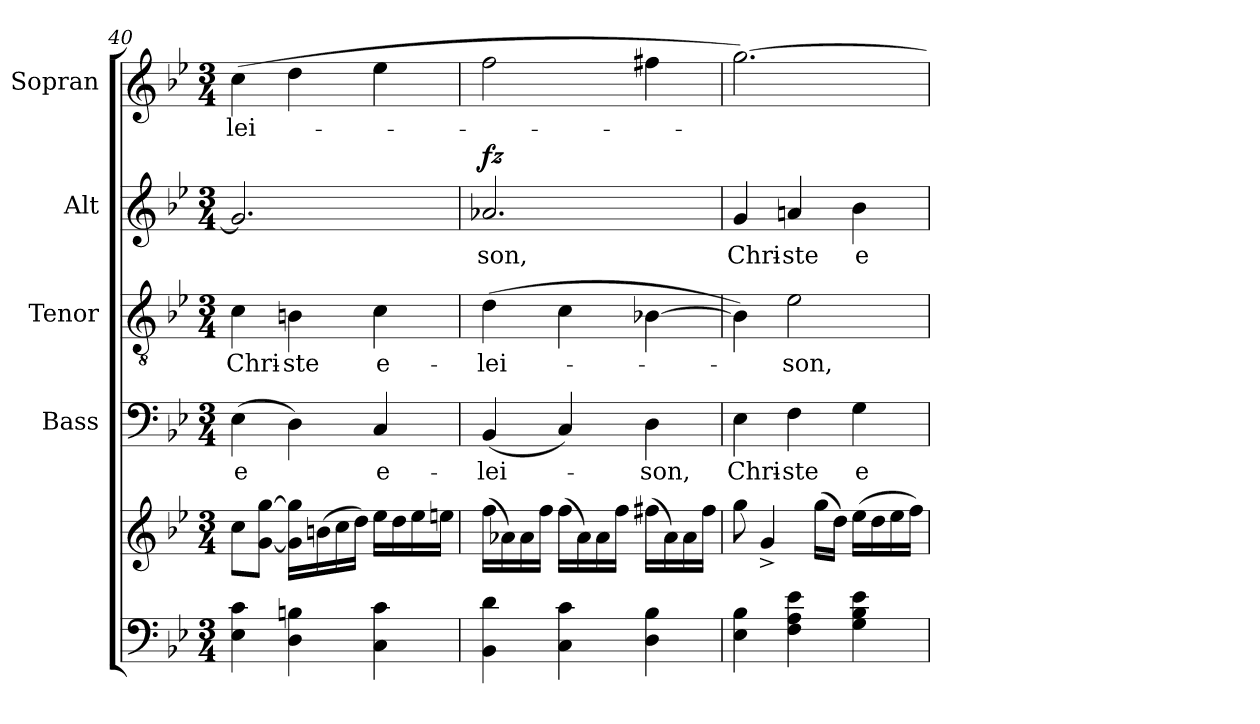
**kern	**kern	**kern	**text	**kern	**text	**kern	**text	**dynam	**kern	**text
*part5	*part5	*part4	*part4	*part3	*part3	*part2	*part2	*part2	*part1	*part1
*staff6	*staff5	*staff4	*staff4	*staff3	*staff3	*staff2	*staff2	*staff2	*staff1	*staff1
*	*	*I"Bass	*	*I"Tenor	*	*I"Alt	*	*	*I"Sopran	*
*	*	*I'B.	*	*I'T.	*	*I'A.	*	*	*I'S.	*
*clefF4	*clefG2	*clefF4	*	*clefGv2	*	*clefG2	*	*	*clefG2	*
*k[b-e-]	*k[b-e-]	*k[b-e-]	*	*k[b-e-]	*	*k[b-e-]	*	*	*k[b-e-]	*
*B-:	*B-:	*B-:	*	*B-:	*	*B-:	*	*	*B-:	*
*M3/4	*M3/4	*M3/4	*	*M3/4	*	*M3/4	*	*	*M3/4	*
=40	=40	=40	=40	=40	=40	=40	=40	=40	=40	=40
!	!	!	!LO:LY:b	!	!LO:LY:b	!	!	!	!	!LO:LY:b
4E-\ 4c\	8cc\L	(>4E-\	-e	4c\	Chri-	2.g/]	.	.	(>4cc\	-lei-
.	[8g\ [8gg\J	.	.	.	.	.	.	.	.	.
!	!	!	!	!	!LO:LY:b	!	!	!	!	!
4D\ 4Bn\	16g\] 16gg\]LL	4D\)	.	4Bn\	-ste	.	.	.	4dd\	.
.	(>16bn\	.	.	.	.	.	.	.	.	.
.	16cc\	.	.	.	.	.	.	.	.	.
.	16dd\JJ)	.	.	.	.	.	.	.	.	.
!	!	!	!LO:LY:b	!	!LO:LY:b	!	!	!	!	!
4C\ 4c\	16ee-\LL	4C/	e-	4c\	e-	.	.	.	4ee-\	.
.	16dd\	.	.	.	.	.	.	.	.	.
.	16ee-\	.	.	.	.	.	.	.	.	.
.	16een\JJ	.	.	.	.	.	.	.	.	.
=41	=41	=41	=41	=41	=41	=41	=41	=41	=41	=41
!	!	!	!LO:LY:b	!	!LO:LY:b	!	!LO:LY:b	!LO:DY:a	!	!
4BB-\ 4d\	(>16ff\LL	(<4BB-/	-lei-	(>4d\	-lei-	2.a-X/	-son,	fz	2ff\	.
.	16a-X\)	.	.	.	.	.	.	.	.	.
.	16a-\	.	.	.	.	.	.	.	.	.
.	16ff\JJ	.	.	.	.	.	.	.	.	.
4C\ 4c\	(>16ff\LL	4C/)	.	4c\	.	.	.	.	.	.
.	16a-\)	.	.	.	.	.	.	.	.	.
.	16a-\	.	.	.	.	.	.	.	.	.
.	16ff\JJ	.	.	.	.	.	.	.	.	.
!	!	!	!LO:LY:b	!	!	!	!	!	!	!
4D\ 4B-\	(>16ff#X\LL	4D\	-son,	[4B-X\	.	.	.	.	4ff#X\	.
.	16a-\)	.	.	.	.	.	.	.	.	.
.	16a-\	.	.	.	.	.	.	.	.	.
.	16ff#\JJ	.	.	.	.	.	.	.	.	.
=42	=42	=42	=42	=42	=42	=42	=42	=42	=42	=42
!	!	!	!LO:LY:b	!	!	!	!LO:LY:b	!	!	!
4E-\ 4B-\	8gg\	4E-\	Chri-	4B-\])	.	4g/	Chri-	.	[2.gg\)	.
.	4g^</	.	.	.	.	.	.	.	.	.
!	!	!	!LO:LY:b	!	!LO:LY:b	!	!LO:LY:b	!	!	!
4F\ 4A\ 4e-\	.	4F\	-ste	2e-\	-son,	4an/	-ste	.	.	.
.	(>16gg\LL	.	.	.	.	.	.	.	.	.
.	16dd\JJ)	.	.	.	.	.	.	.	.	.
!	!	!	!LO:LY:b	!	!	!	!LO:LY:b	!	!	!
4G\ 4B-\ 4e-\	(>16ee-\LL	4G\	e-	.	.	4b-\	e-	.	.	.
.	16dd\	.	.	.	.	.	.	.	.	.
.	16ee-\	.	.	.	.	.	.	.	.	.
.	16ff\JJ)	.	.	.	.	.	.	.	.	.
=	=	=	=	=	=	=	=	=	=	=
*-	*-	*-	*-	*-	*-	*-	*-	*-	*-	*-
